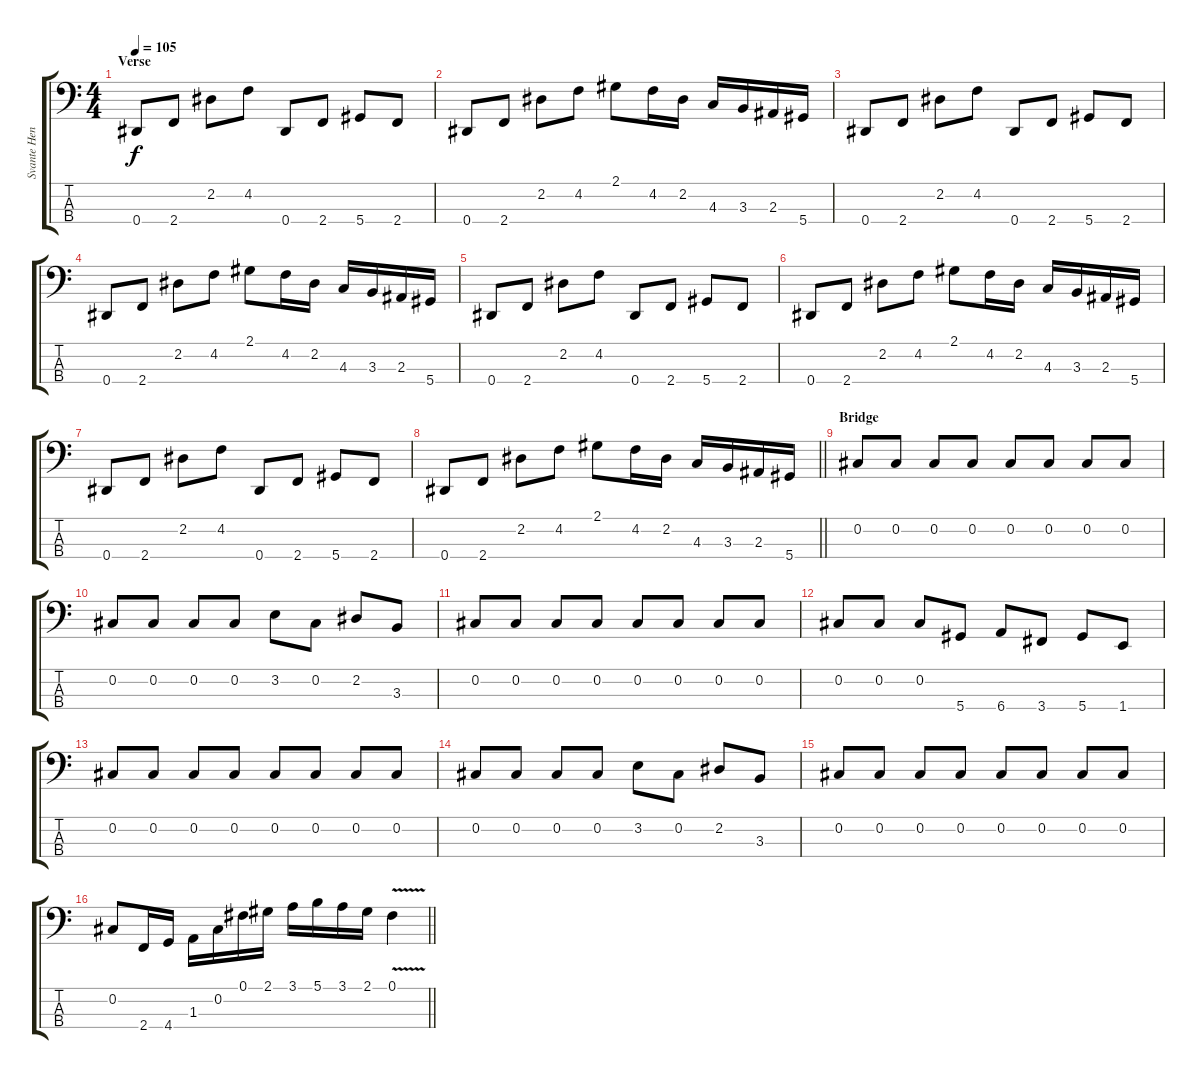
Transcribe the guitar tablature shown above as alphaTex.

\track ("Svante Henrysson" "Svante Hen") {instrument fretlessbass}
\staff {score tabs}
\tuning (Gb2 Db2 Ab1 Eb1) {hide}
\ts (4 4)
\section ("" "Verse")
\tempo 105
\clef f4
\ks c
0.4.8{dy f} 2.4.8 2.2.8 4.2.8 0.4.8 2.4.8 5.4.8 2.4.8 |
0.4.8 2.4.8 2.2.8 4.2.8 2.1.8 4.2.16 2.2.16 4.3.16 3.3.16 2.3.16 5.4.16 |
0.4.8 2.4.8 2.2.8 4.2.8 0.4.8 2.4.8 5.4.8 2.4.8 |
0.4.8 2.4.8 2.2.8 4.2.8 2.1.8 4.2.16 2.2.16 4.3.16 3.3.16 2.3.16 5.4.16 |
0.4.8 2.4.8 2.2.8 4.2.8 0.4.8 2.4.8 5.4.8 2.4.8 |
0.4.8 2.4.8 2.2.8 4.2.8 2.1.8 4.2.16 2.2.16 4.3.16 3.3.16 2.3.16 5.4.16 |
0.4.8 2.4.8 2.2.8 4.2.8 0.4.8 2.4.8 5.4.8 2.4.8 |
\barLineRight lightlight
0.4.8 2.4.8 2.2.8 4.2.8 2.1.8 4.2.16 2.2.16 4.3.16 3.3.16 2.3.16 5.4.16 |
\section ("" "Bridge")
0.2.8 0.2.8 0.2.8 0.2.8 0.2.8 0.2.8 0.2.8 0.2.8 |
0.2.8 0.2.8 0.2.8 0.2.8 3.2.8 0.2.8 2.2.8 3.3.8 |
0.2.8 0.2.8 0.2.8 0.2.8 0.2.8 0.2.8 0.2.8 0.2.8 |
0.2.8 0.2.8 0.2.8 5.4.8 6.4.8 3.4.8 5.4.8 1.4.8 |
0.2.8 0.2.8 0.2.8 0.2.8 0.2.8 0.2.8 0.2.8 0.2.8 |
0.2.8 0.2.8 0.2.8 0.2.8 3.2.8 0.2.8 2.2.8 3.3.8 |
0.2.8 0.2.8 0.2.8 0.2.8 0.2.8 0.2.8 0.2.8 0.2.8 |
\barLineRight lightlight
0.2.8 2.4.16 4.4.16 1.3.16 0.2.16 0.1.16 2.1.16 3.1.16 5.1.16 3.1.16 2.1.16 0.1{v}.4
